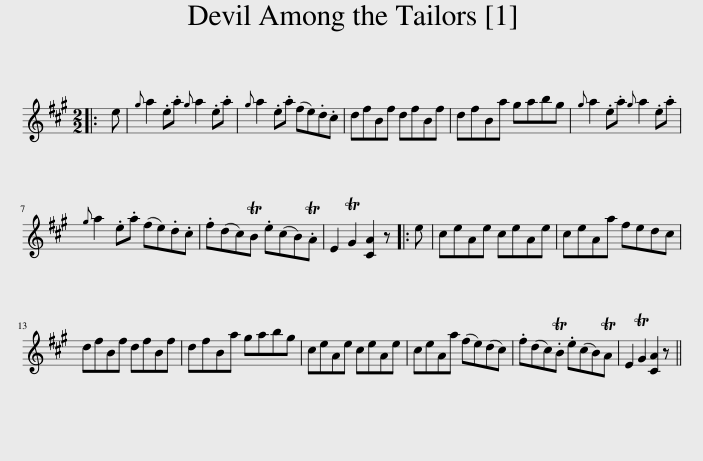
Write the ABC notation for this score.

X:1
L:1/8
M:2/2
I:linebreak $
K:A
V:1 treble
V:1
|: e |{g} a2 .e.a{g} a2 .e.a |{g} a2 .e.a (fe).d.c | dfBf dfBf | dfBa gabg | %5
{g} a2 .e.a{g} a2 .e.a |${g} a2 .e.a (fe).d.c | .f(dc)TB .e(cB).TA | E2 TG2 [CA]2 z |: e | %10
 ceAe ceAe | ceAa fedc |$ dfBf dfBf | dfBa gabg | ceAe ceAe | %15
 ceAa (fe)(dc) | .f(dc).TB .e(cB)TA | E2 TG2 [CA]2 z || %18
